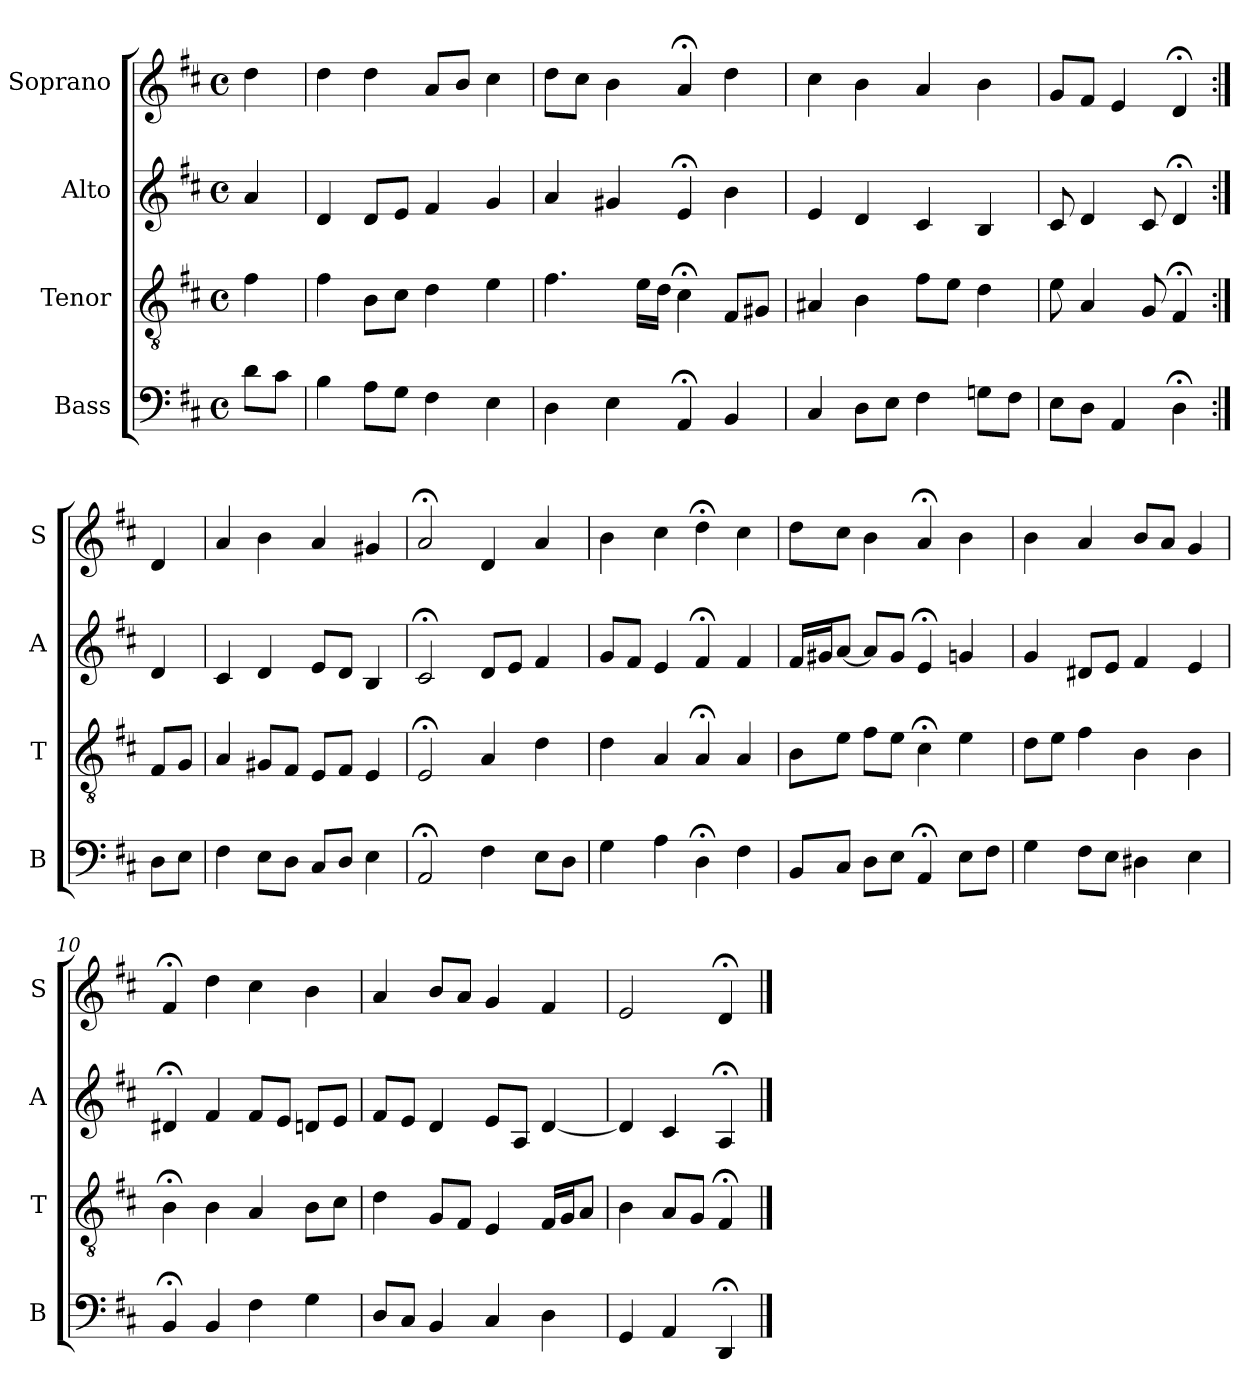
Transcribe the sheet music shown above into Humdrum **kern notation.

**kern	**kern	**kern	**kern
*part4	*part3	*part2	*part1
*staff4	*staff3	*staff2	*staff1
*I"Bass	*I"Tenor	*I"Alto	*I"Soprano
*I'B	*I'T	*I'A	*I'S
*clefF4	*clefGv2	*clefG2	*clefG2
*k[f#c#]	*k[f#c#]	*k[f#c#]	*k[f#c#]
*D:	*D:	*D:	*D:
*M4/4	*M4/4	*M4/4	*M4/4
*met(c)	*met(c)	*met(c)	*met(c)
*MM100	*MM100	*MM100	*MM100
=	=	=	=
8diL	4f#	4a	4dd
8c#J	.	.	.
=1	=1	=1	=1
4B	4f#	4d	4dd
8AL	8BL	8dL	4dd
8GJ	8c#J	8eJ	.
4F#	4d	4f#	8aL
.	.	.	8bJ
4E	4e	4g	4cc#
=2	=2	=2	=2
4D	4.f#	4a	8ddL
.	.	.	8cc#J
4E	.	4g#X	4b
.	16eLL	.	.
.	16dJJ	.	.
4AA;<	4c#;<	4e;<	4a;<
4BB	8F#L	4b	4dd
.	8G#XJ	.	.
=3	=3	=3	=3
4C#	4A#X	4e	4cc#
8DL	4B	4d	4b
8EJ	.	.	.
4F#	8f#L	4c#	4a
.	8eJ	.	.
8GnL	4d	4B	4b
8F#J	.	.	.
=4	=4	=4	=4
8EL	8e	8c#	8gL
8DJ	4A	4d	8f#J
4AA	.	.	4e
.	8G	8c#	.
4D;<	4F#;<	4d;<	4d;<
=:|!	=:|!	=:|!	=:|!
8DL	8F#L	4d	4d
8EJ	8GJ	.	.
=5	=5	=5	=5
4F#	4A	4c#	4a
8EL	8G#XL	4d	4b
8DJ	8F#J	.	.
8C#L	8EL	8eL	4a
8DJ	8F#J	8dJ	.
4E	4E	4B	4g#X
=6	=6	=6	=6
2AA;<	2E;<	2c#;<	2a;<
4F#	4Ai	8dL	4di
.	.	8eJ	.
8EL	4di	4f#	4ai
8DJ	.	.	.
=7	=7	=7	=7
4G	4d	8gL	4b
.	.	8f#J	.
4A	4A	4e	4cc#
4D;<	4A;<	4f#;<	4dd;<
4F#	4A	4f#	4cc#
=8	=8	=8	=8
8BBL	8BL	16f#LL	8ddL
.	.	16g#XJ	.
8C#J	8eJ	[8aJ	8cc#J
8DL	8f#L	8aL]	4b
8EJ	8eJ	8g#J	.
4AA;<	4c#;<i	4e;<	4a;<i
8EL	4ei	4gn	4bi
8F#J	.	.	.
=9	=9	=9	=9
4G	8dL	4g	4b
.	8eJ	.	.
8F#L	4f#	8d#XL	4a
8EJ	.	8eJ	.
4D#X	4B	4f#	8bL
.	.	.	8aJ
4E	4B	4e	4g
=10	=10	=10	=10
4BB;<	4B;<	4d#X;<	4f#;<
4BB	4B	4f#	4dd
4F#	4A	8f#L	4cc#
.	.	8eJ	.
4G	8BL	8dnL	4b
.	8c#J	8eJ	.
=11	=11	=11	=11
8DL	4d	8f#L	4a
8C#J	.	8eJ	.
4BB	8GL	4d	8bL
.	8F#J	.	8aJ
4C#	4E	8eL	4g
.	.	8AJ	.
4D	16F#LL	[4d	4f#
.	16GJ	.	.
.	8AJ	.	.
=12	=12	=12	=12
4GG	4B	4d]	2e
4AA	8AL	4c#	.
.	8GJ	.	.
4DD;<	4F#;<	4A;<	4d;<
==	==	==	==
*-	*-	*-	*-
